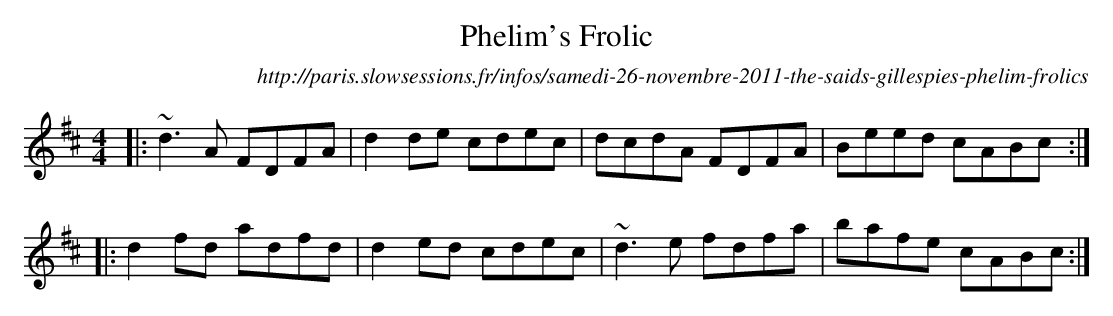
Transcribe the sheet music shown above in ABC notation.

X:1
T:Phelim's Frolic
O:http://paris.slowsessions.fr/infos/samedi-26-novembre-2011-the-saids-gillespies-phelim-frolics
M:4/4
L:1/8
K:D
|:~d3A FDFA | d2de cdec | dcdA FDFA | Beed cABc :|
|:d2fd adfd | d2ed cdec | ~d3e fdfa | bafe cABc :|
